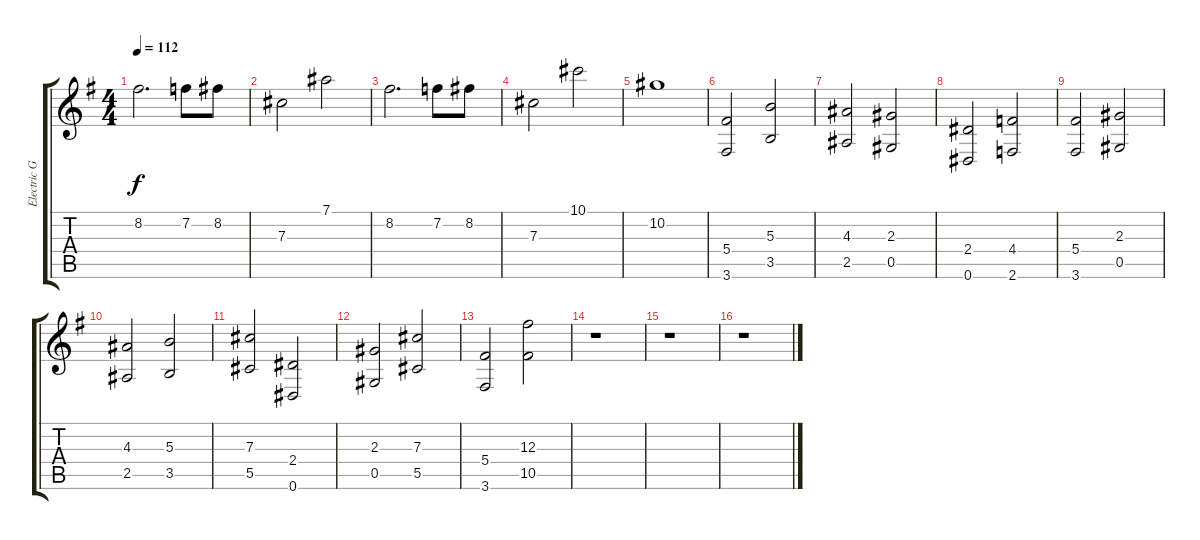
\track ("Electric Guitar 1" "Electric G") {instrument overdrivenguitar}
\staff {score tabs}
\tuning (Eb4 Bb3 Gb3 Db3 Ab2 Eb2) {hide}
\ts (4 4)
\tempo 112
\clef g2
\ks g
8.2.2{d dy f} 7.2.8 8.2.8 |
7.3.2 7.1.2 |
8.2.2{d} 7.2.8 8.2.8 |
7.3.2 10.1.2 |
10.2.1 |
(5.4 3.6).2 (5.3 3.5).2 |
(4.3 2.5).2 (2.3 0.5).2 |
(2.4 0.6).2 (4.4 2.6).2 |
(5.4 3.6).2 (2.3 0.5).2 |
(4.3 2.5).2 (5.3 3.5).2 |
(7.3 5.5).2 (2.4 0.6).2 |
(2.3 0.5).2 (7.3 5.5).2 |
(5.4 3.6).2 (12.3 10.5).2 |
r.1 |
r.1 |
r.1
